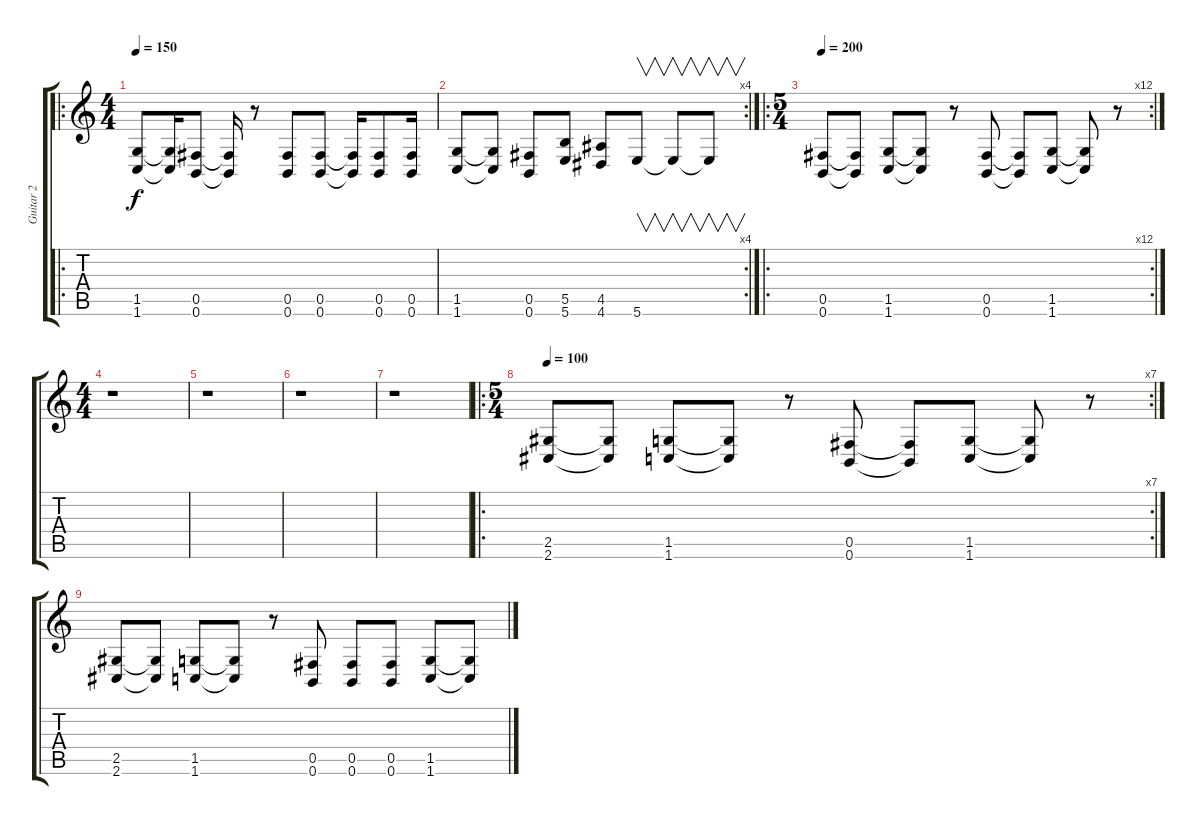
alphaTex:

\track ("Guitar 2" "Guitar 2") {instrument distortionguitar}
\staff {score tabs}
\tuning (Db4 Ab3 E3 B2 Gb2 B1) {hide}
\ro
\ts (4 4)
\tempo 150
\clef g2
\ks c
(1.5 1.6).8{dy f} (1.5{t} 1.6{t}).16 (0.5 0.6).8 (0.5{t} 0.6{t}).16 r.8 (0.5 0.6).8 (0.5 0.6).8 (0.5{t} 0.6{t}).16 (0.5 0.6).8 (0.5 0.6).16 |
\rc 4
(1.5 1.6).8 (1.5{t} 1.6{t}).8 (0.5 0.6).8 (5.5 5.6).8 (4.5 4.6).8 5.6.8{v} 5.6{t}.8{v} 5.6{t}.8{v} |
\ro
\rc 12
\ts (5 4)
\tempo 200
(0.5 0.6).8 (0.5{t} 0.6{t}).8 (1.5 1.6).8 (1.5{t} 1.6{t}).8 r.8 (0.5 0.6).8 (0.5{t} 0.6{t}).8 (1.5 1.6).8 (1.5{t} 1.6{t}).8 r.8 |
\ts (4 4)
r.1 |
r.1 |
r.1 |
r.1 |
\ro
\rc 7
\ts (5 4)
\tempo 100
(2.5 2.6).8 (2.5{t} 2.6{t}).8 (1.5 1.6).8 (1.5{t} 1.6{t}).8 r.8 (0.5 0.6).8 (0.5{t} 0.6{t}).8 (1.5 1.6).8 (1.5{t} 1.6{t}).8 r.8 |
(2.5 2.6).8 (2.5{t} 2.6{t}).8 (1.5 1.6).8 (1.5{t} 1.6{t}).8 r.8 (0.5 0.6).8 (0.5 0.6).8 (0.5 0.6).8 (1.5 1.6).8 (1.5{t} 1.6{t}).8
